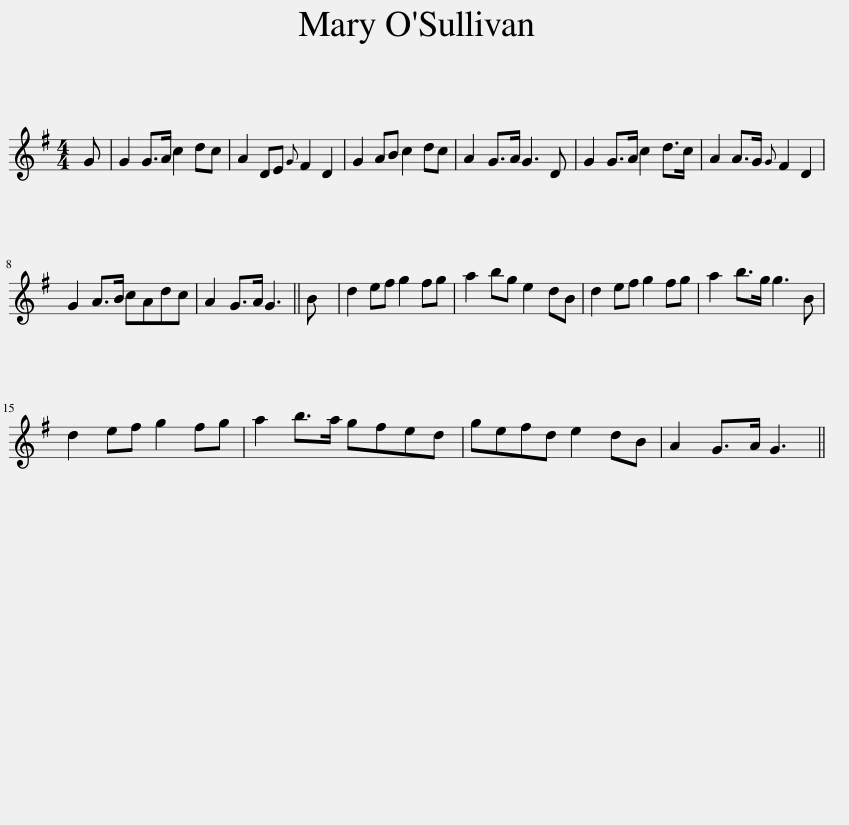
X:1
L:1/8
M:4/4
I:linebreak $
K:G
V:1 treble
V:1
 G | G2 G>A c2 dc | A2 DE{G} F2 D2 | G2 AB c2 dc | A2 G>A G3 D | %5
 G2 G>A c2 d>c | A2 A>G{G} F2 D2 |$ G2 A>B cAdc | A2 G>A G3 || B | %10
 d2 ef g2 fg | a2 bg e2 dB | d2 ef g2 fg | a2 b>g g3 B |$ d2 ef g2 fg | %15
 a2 b>a gfed | gefd e2 dB | A2 G>A G3 || %18
